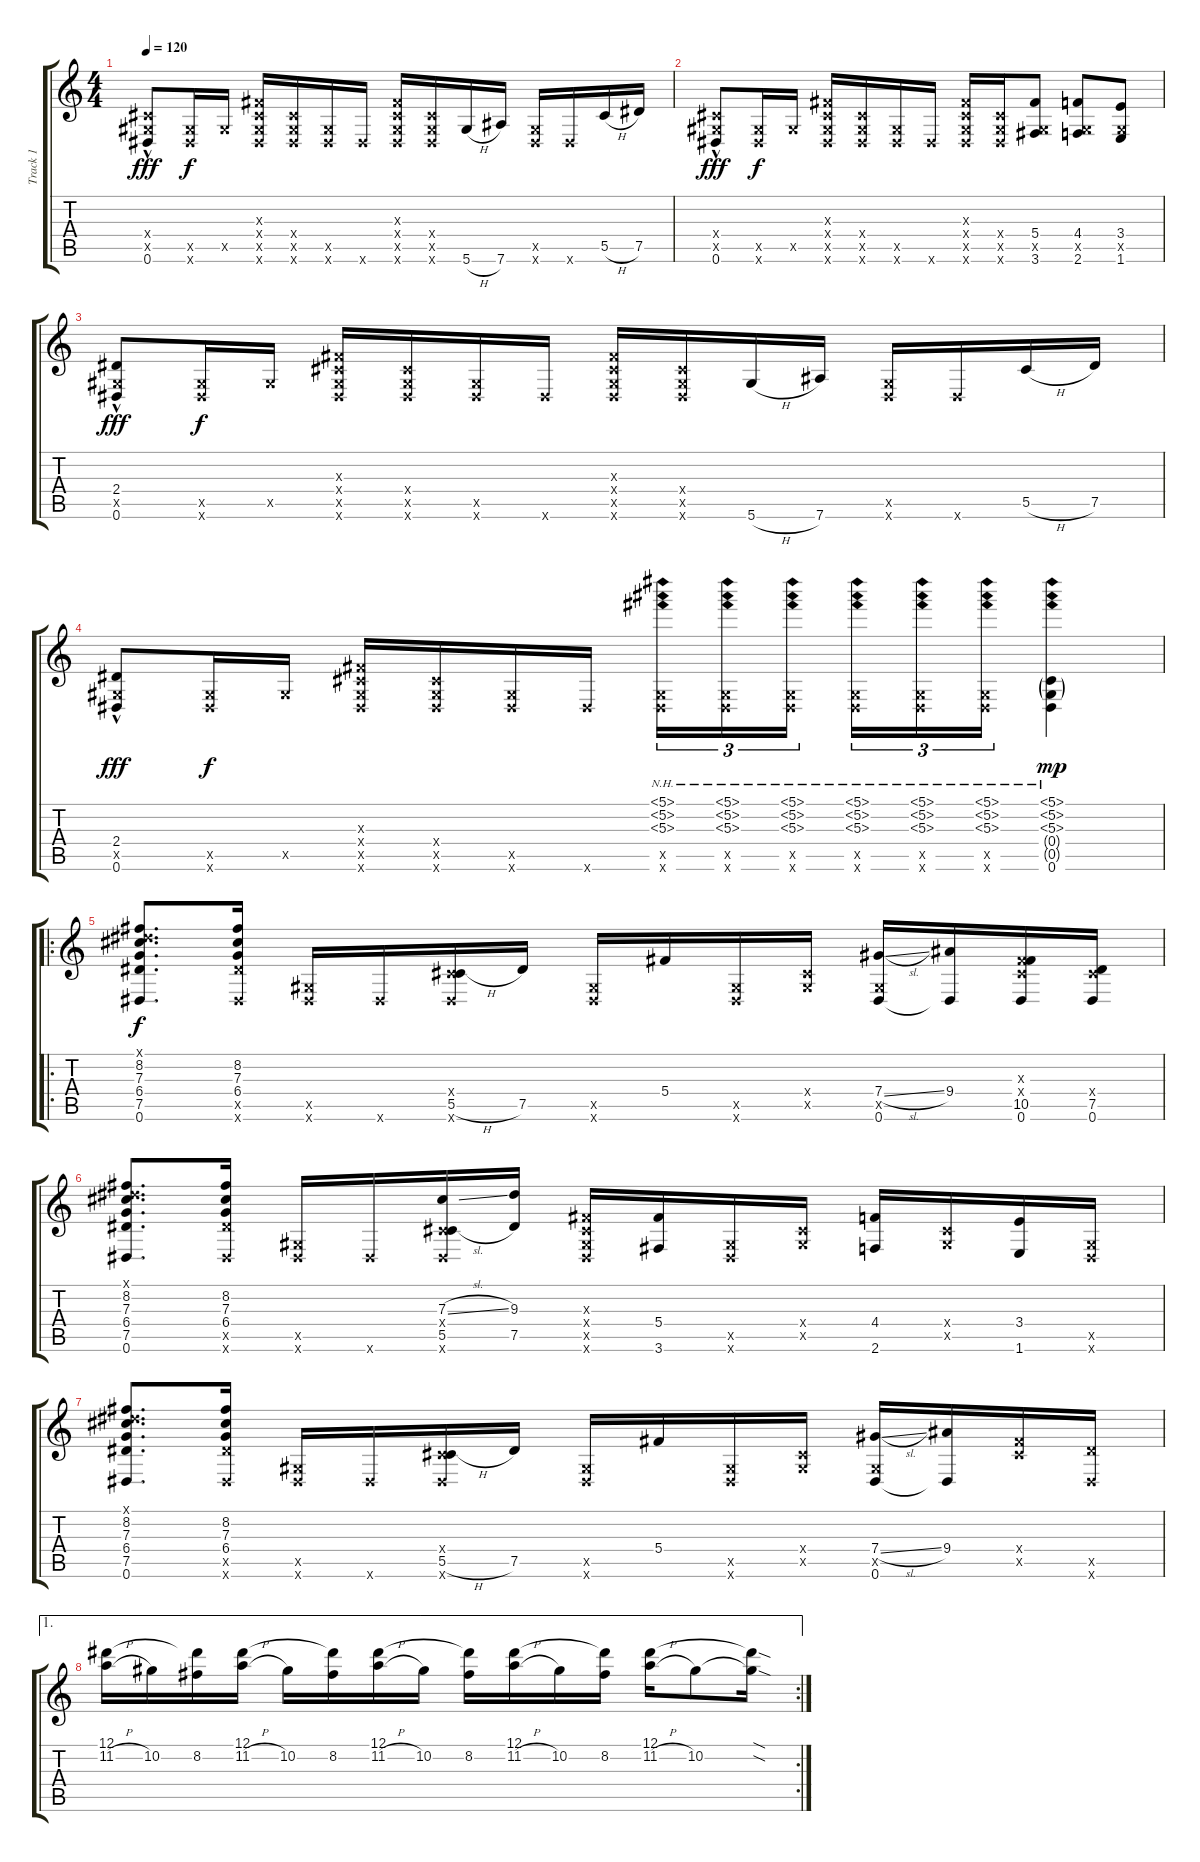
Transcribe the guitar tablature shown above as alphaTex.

\track ("Track 1" "Track 1") {instrument acousticguitarsteel}
\staff {score tabs}
\tuning (Eb4 Bb3 Gb3 Db3 Ab2 Eb2) {hide}
\ts (4 4)
\tempo 120
\clef g2
\ks c
(0.4{x} 0.5{x} 0.6{hac}).8{dy fff} (0.5{x} 0.6{x}).16{dy f} 0.5{x}.16 (0.3{x} 0.4{x} 0.5{x} 0.6{x}).16 (0.4{x} 0.5{x} 0.6{x}).16 (0.5{x} 0.6{x}).16 0.6{x}.16 (0.3{x} 0.4{x} 0.5{x} 0.6{x}).16 (0.4{x} 0.5{x} 0.6{x}).16 5.6{h}.16 7.6.16 (0.5{x} 0.6{x}).16 0.6{x}.16 5.5{h}.16 7.5.16 |
(0.4{x} 0.5{x} 0.6{hac}).8{dy fff} (0.5{x} 0.6{x}).16{dy f} 0.5{x}.16 (0.3{x} 0.4{x} 0.5{x} 0.6{x}).16 (0.4{x} 0.5{x} 0.6{x}).16 (0.5{x} 0.6{x}).16 0.6{x}.16 (0.3{x} 0.4{x} 0.5{x} 0.6{x}).16 (0.4{x} 0.5{x} 0.6{x}).16 (5.4 0.5{x} 3.6).8 (4.4 0.5{x} 2.6).8 (3.4 0.5{x} 1.6).8 |
(2.4{hac} 0.5{x} 0.6{hac}).8{dy fff} (0.5{x} 0.6{x}).16{dy f} 0.5{x}.16 (0.3{x} 0.4{x} 0.5{x} 0.6{x}).16 (0.4{x} 0.5{x} 0.6{x}).16 (0.5{x} 0.6{x}).16 0.6{x}.16 (0.3{x} 0.4{x} 0.5{x} 0.6{x}).16 (0.4{x} 0.5{x} 0.6{x}).16 5.6{h}.16 7.6.16 (0.5{x} 0.6{x}).16 0.6{x}.16 5.5{h}.16 7.5.16 |
(2.4{hac} 0.5{x} 0.6{hac}).8{dy fff} (0.5{x} 0.6{x}).16{dy f} 0.5{x}.16 (0.3{x} 0.4{x} 0.5{x} 0.6{x}).16 (0.4{x} 0.5{x} 0.6{x}).16 (0.5{x} 0.6{x}).16 0.6{x}.16 (5.1{nh} 5.2{nh} 5.3{nh} 0.5{x} 0.6{x}).16{tu (3 2)} (5.1{nh} 5.2{nh} 5.3{nh} 0.5{x} 0.6{x}).16{tu (3 2)} (5.1{nh} 5.2{nh} 5.3{nh} 0.5{x} 0.6{x}).16{tu (3 2) beam splitsecondary} (5.1{nh} 5.2{nh} 5.3{nh} 0.5{x} 0.6{x}).16{tu (3 2)} (5.1{nh} 5.2{nh} 5.3{nh} 0.5{x} 0.6{x}).16{tu (3 2)} (5.1{nh} 5.2{nh} 5.3{nh} 0.5{x} 0.6{x}).16{tu (3 2)} (5.1{nh} 5.2{nh} 5.3{nh} 0.4{g} 0.5{g} 0.6).4{dy mp} |
\ro
(0.1{x} 8.2 7.3 6.4 7.5 0.6).8{d dy f} (8.2 7.3 6.4 7.5{x} 0.6{x}).16 (0.5{x} 0.6{x}).16 0.6{x}.16 (0.4{x} 5.5{h} 0.6{x}).16 7.5.16 (0.5{x} 0.6{x}).16 5.4.16 (0.5{x} 0.6{x}).16 (0.4{x} 0.5{x}).16 (7.4{sl} 0.5{x} 0.6).16 (9.4 0.6{t}).16 (0.3{x} 0.4{x} 10.5 0.6).16 (0.4{x} 7.5 0.6).16 |
(0.1{x} 8.2 7.3 6.4 7.5 0.6).8{d} (8.2 7.3 6.4 7.5{x} 0.6{x}).16 (0.5{x} 0.6{x}).16 0.6{x}.16 (7.3{sl} 0.4{x} 5.5{h} 0.6{x}).16 (9.3 7.5).16 (0.3{x} 0.4{x} 0.5{x} 0.6{x}).16 (5.4 3.6).16 (0.5{x} 0.6{x}).16 (0.4{x} 0.5{x}).16 (4.4 2.6).16 (0.4{x} 0.5{x}).16 (3.4 1.6).16 (0.5{x} 0.6{x}).16 |
(0.1{x} 8.2 7.3 6.4 7.5 0.6).8{d} (8.2 7.3 6.4 7.5{x} 0.6{x}).16 (0.5{x} 0.6{x}).16 0.6{x}.16 (0.4{x} 5.5{h} 0.6{x}).16 7.5.16 (0.5{x} 0.6{x}).16 5.4.16 (0.5{x} 0.6{x}).16 (0.4{x} 0.5{x}).16 (7.4{sl} 0.5{x} 0.6).16 (9.4 0.6{t}).16 (0.4{x} 10.5{x}).16 (7.5{x} 0.6{x}).16 |
\ae 1
\rc 2
(12.1 11.2{h}).16 10.2.16 (12.1{t} 8.2).16 (12.1 11.2{h}).16 10.2.16 (12.1{t} 8.2).16 (12.1 11.2{h}).16 10.2.16 (12.1{t} 8.2).16 (12.1 11.2{h}).16 10.2.16 (12.1{t} 8.2).16 (12.1 11.2{h}).16 10.2.8 (12.1{sod t} 10.2{sod t}).16
